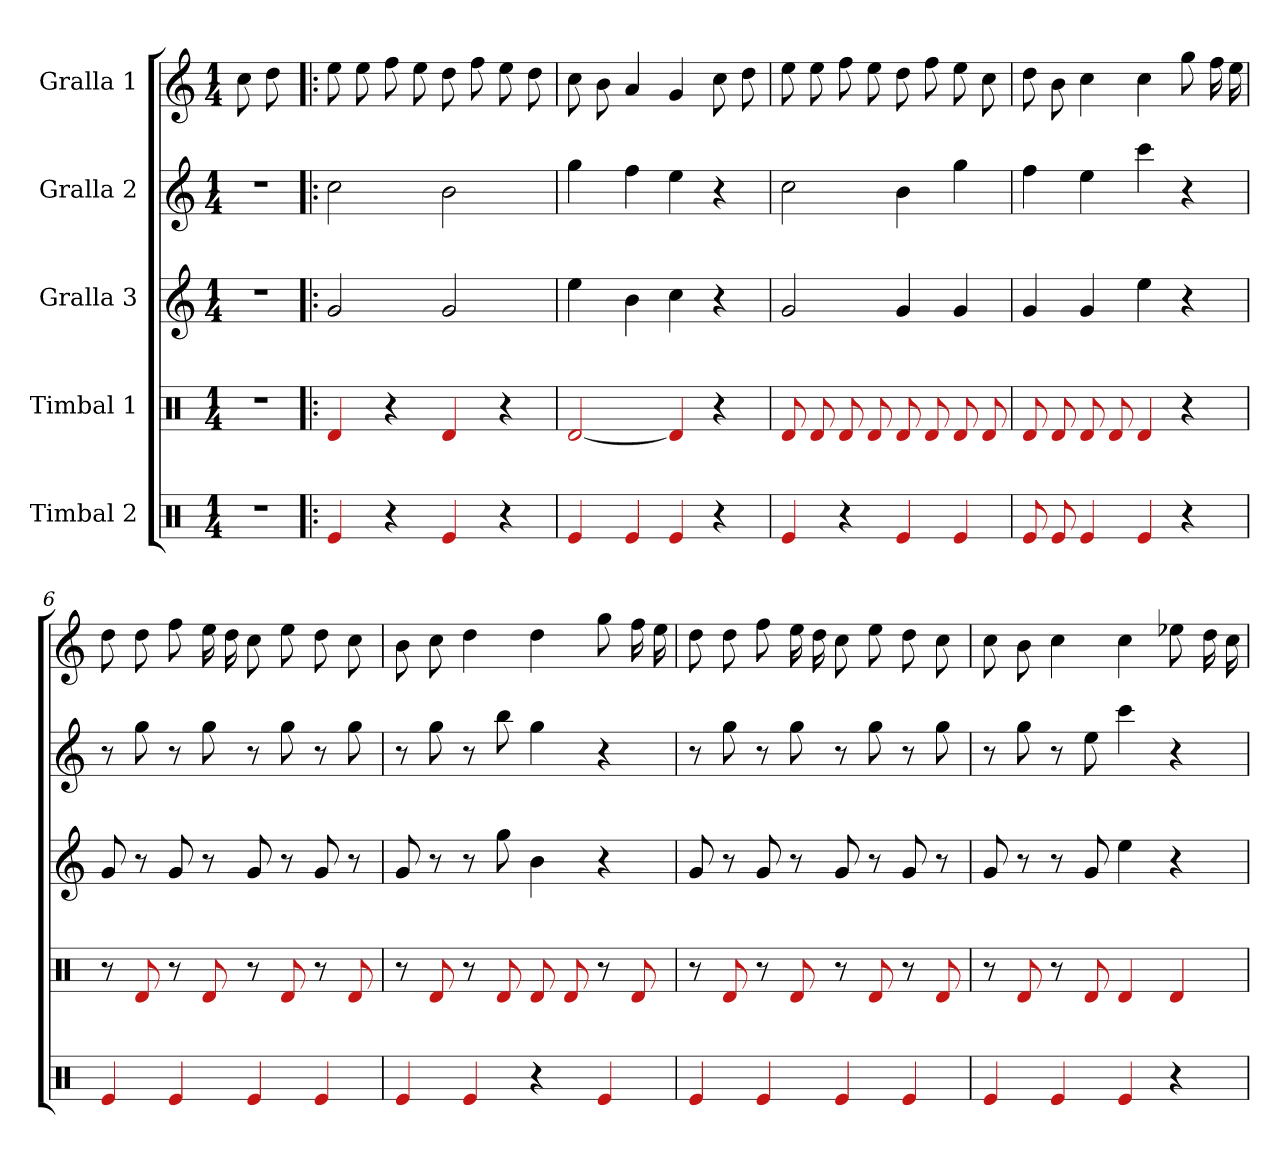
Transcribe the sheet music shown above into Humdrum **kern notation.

**kern	**kern	**kern	**kern	**kern
*part5	*part4	*part3	*part2	*part1
*staff5	*staff4	*staff3	*staff2	*staff1
*I"Timbal 2	*I"Timbal 1	*I"Gralla 3	*I"Gralla 2	*I"Gralla 1
*clefX	*clefX	*clefG2	*clefG2	*clefG2
*k[]	*k[]	*k[]	*k[]	*k[]
*M1/4	*M1/4	*M1/4	*M1/4	*M1/4
=1	=1	=1	=1	=1
4r	4r	4r	4r	8cc
*	*	*	*	*MM94
.	.	.	.	8dd
=2!|:	=2!|:	=2!|:	=2!|:	=2!|:
4e	4d	2g	2cc	8ee
.	.	.	.	8ee
4r	4r	.	.	8ff
.	.	.	.	8ee
4e	4d	2g	2b	8dd
.	.	.	.	8ff
4r	4r	.	.	8ee
.	.	.	.	8dd
=3	=3	=3	=3	=3
4e	[2d	4ee	4gg	8cc
.	.	.	.	8b
4e	.	4b	4ff	4a
4e	4d]	4cc	4ee	4g
4r	4r	4r	4r	8cc
.	.	.	.	8dd
=4	=4	=4	=4	=4
4e	8d	2g	2cc	8ee
.	8d	.	.	8ee
4r	8d	.	.	8ff
.	8d	.	.	8ee
4e	8d	4g	4b	8dd
.	8d	.	.	8ff
4e	8d	4g	4gg	8ee
.	8d	.	.	8cc
=5	=5	=5	=5	=5
8e	8d	4g	4ff	8dd
8e	8d	.	.	8b
4e	8d	4g	4ee	4cc
.	8d	.	.	.
4e	4d	4ee	4ccc	4cc
4r	4r	4r	4r	8gg
.	.	.	.	16ff
.	.	.	.	16ee
=6	=6	=6	=6	=6
4e	8r	8g	8r	8dd
.	8d	8r	8gg	8dd
4e	8r	8g	8r	8ff
.	8d	8r	8gg	16ee
.	.	.	.	16dd
4e	8r	8g	8r	8cc
.	8d	8r	8gg	8ee
4e-	8r	8g	8r	8dd
.	8d	8r	8gg	8cc
=7	=7	=7	=7	=7
4e	8r	8g	8r	8b
.	8d	8r	8gg	8cc
4e-	8r	8r	8r	4dd
.	8d	8gg	8bb	.
4r	8d	4b	4gg	4dd
.	8d	.	.	.
4e	8r	4r	4r	8gg
.	8d	.	.	16ff
.	.	.	.	16ee
=8	=8	=8	=8	=8
4e	8r	8g	8r	8dd
.	8d	8r	8gg	8dd
4e	8r	8g	8r	8ff
.	8d	8r	8gg	16ee
.	.	.	.	16dd
4e-	8r	8g	8r	8cc
.	8d	8r	8gg	8ee
4e	8r	8g	8r	8dd
.	8d	8r	8gg	8cc
=9	=9	=9	=9	=9
4e-	8r	8g	8r	8cc
.	8d	8r	8gg	8b
4e	8r	8r	8r	4cc
.	8d	8g	8ee	.
4e	4d	4ee	4ccc	4cc
4r	4d	4r	4r	8ee-
.	.	.	.	16dd
.	.	.	.	16cc
=	=	=	=	=
*-	*-	*-	*-	*-
